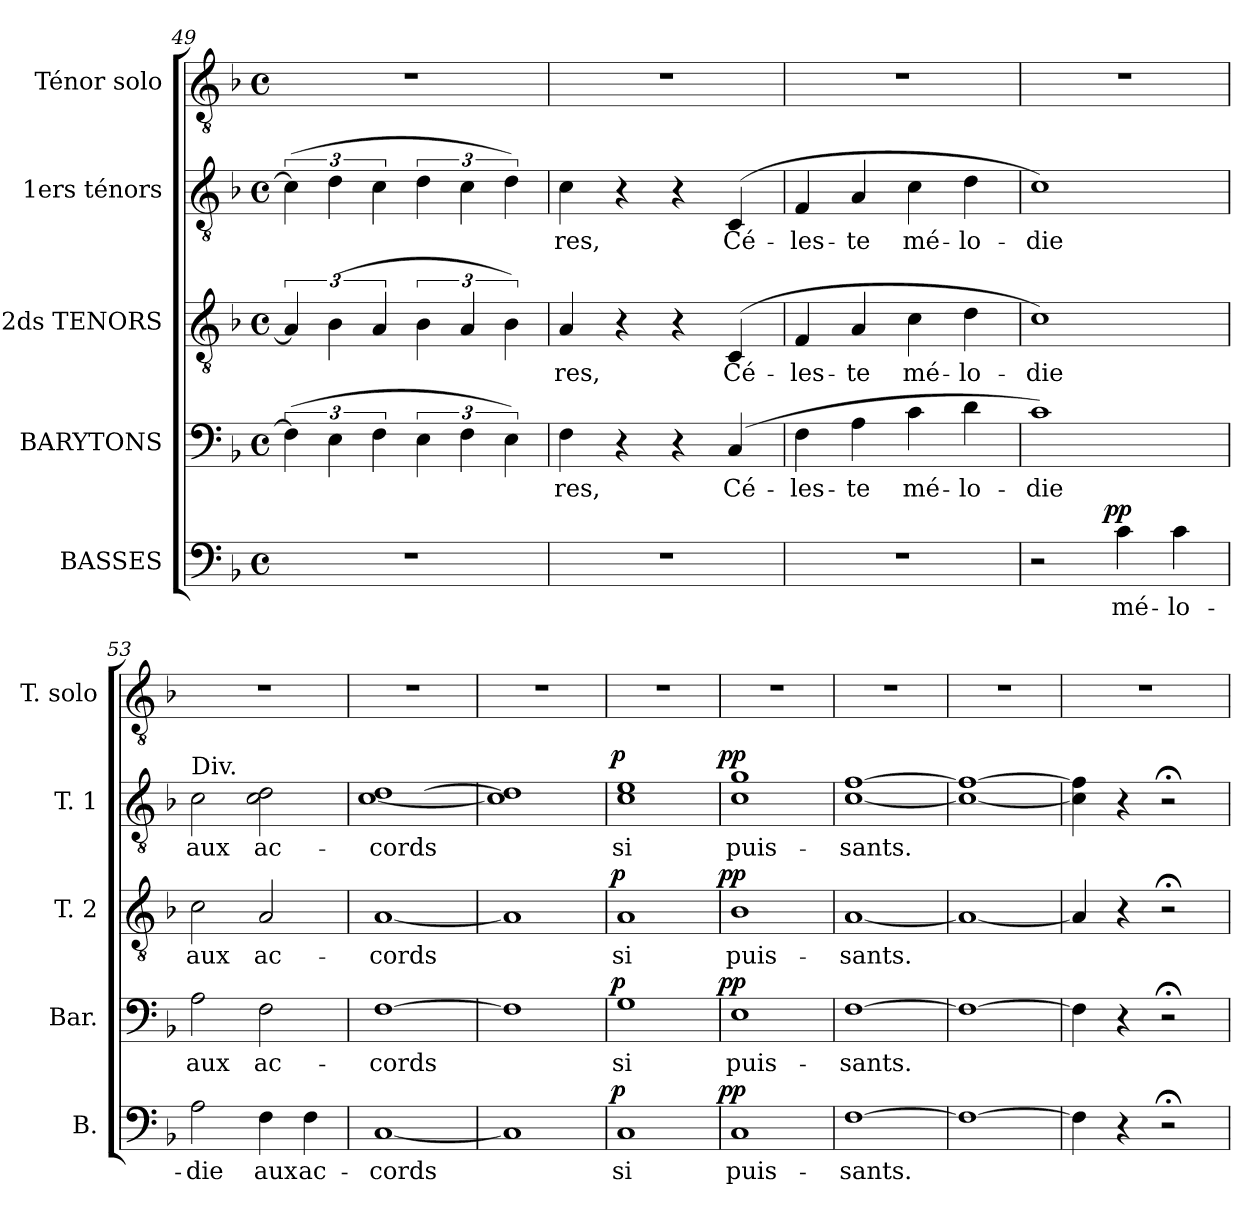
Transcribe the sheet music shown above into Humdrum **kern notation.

**kern	**text	**dynam	**kern	**text	**dynam	**kern	**text	**dynam	**kern	**text	**dynam	**kern
*part5	*part5	*part5	*part4	*part4	*part4	*part3	*part3	*part3	*part2	*part2	*part2	*part1
*staff5	*staff5	*staff5	*staff4	*staff4	*staff4	*staff3	*staff3	*staff3	*staff2	*staff2	*staff2	*staff1
*I"BASSES	*	*	*I"BARYTONS	*	*	*I"2ds TENORS	*	*	*I"1ers ténors	*	*	*I"Ténor solo
*I'B.	*	*	*I'Bar.	*	*	*I'T. 2	*	*	*I'T. 1	*	*	*I'T. solo
*clefF4	*	*	*clefF4	*	*	*clefGv2	*	*	*clefGv2	*	*	*clefGv2
*k[b-]	*	*	*k[b-]	*	*	*k[b-]	*	*	*k[b-]	*	*	*k[b-]
*F:	*	*	*F:	*	*	*F:	*	*	*F:	*	*	*F:
*M4/4	*	*	*M4/4	*	*	*M4/4	*	*	*M4/4	*	*	*M4/4
*met(c)	*	*	*met(c)	*	*	*met(c)	*	*	*met(c)	*	*	*met(c)
=49	=49	=49	=49	=49	=49	=49	=49	=49	=49	=49	=49	=49
1r	.	.	(>6F\]	.	.	6A/]	.	.	(>6c\]	.	.	1r
.	.	.	6E\	.	.	(<6B-\	.	.	6d\	.	.	.
.	.	.	6F\	.	.	6A/	.	.	6c\	.	.	.
.	.	.	6E\	.	.	6B-\	.	.	6d\	.	.	.
.	.	.	6F\	.	.	6A/	.	.	6c\	.	.	.
.	.	.	6E\)	.	.	6B-\)	.	.	6d\)	.	.	.
=50	=50	=50	=50	=50	=50	=50	=50	=50	=50	=50	=50	=50
1r	.	.	4F\	res,	.	4A/	-res,	.	4c\	-res,	.	1r
.	.	.	4r	.	.	4r	.	.	4r	.	.	.
.	.	.	4r	.	.	4r	.	.	4r	.	.	.
.	.	.	(>4C/	Cé-	.	(>4C/	Cé-	.	(>4C/	Cé-	.	.
=51	=51	=51	=51	=51	=51	=51	=51	=51	=51	=51	=51	=51
1r	.	.	4F\	-les-	.	4F/	-les-	.	4F/	-les-	.	1r
.	.	.	4A\	-te	.	4A/	-te	.	4A/	-te	.	.
.	.	.	4c\	mé-	.	4c\	mé-	.	4c\	mé-	.	.
.	.	.	4d\	-lo-	.	4d\	-lo-	.	4d\	-lo-	.	.
=52	=52	=52	=52	=52	=52	=52	=52	=52	=52	=52	=52	=52
2r	.	.	1c)	-die	.	1c)	-die	.	1c)	-die	.	1r
!	!	!LO:DY:b:cj	!	!	!	!	!	!	!	!	!	!
4c\	mé-	pp	.	.	.	.	.	.	.	.	.	.
4c\	-lo-	.	.	.	.	.	.	.	.	.	.	.
!!LO:LB:g=z
=53	=53	=53	=53	=53	=53	=53	=53	=53	=53	=53	=53	=53
!	!	!	!	!	!	!	!	!	!LO:TX:a:t=Div.	!	!	!
2A\	-die	.	2A\	aux	.	2c\	aux	.	2c\	aux	.	1r
4F\	aux	.	2F\	ac-	.	2A/	ac-	.	2c\ 2d\	ac-	.	.
4F\	ac-	.	.	.	.	.	.	.	.	.	.	.
=54	=54	=54	=54	=54	=54	=54	=54	=54	=54	=54	=54	=54
[1C	-cords	.	[1F	-cords	.	[1A	-cords	.	[1c [1d	-cords	.	1r
=55	=55	=55	=55	=55	=55	=55	=55	=55	=55	=55	=55	=55
1C]	.	.	1F]	.	.	1A]	.	.	1c] 1d]	.	.	1r
=56	=56	=56	=56	=56	=56	=56	=56	=56	=56	=56	=56	=56
!	!	!LO:DY:a:cj	!	!	!LO:DY:a:cj	!	!	!LO:DY:a:cj	!	!	!LO:DY:a:cj	!
1C	si	p	1G	si	p	1A	si	p	1c 1e	si	p	1r
=57	=57	=57	=57	=57	=57	=57	=57	=57	=57	=57	=57	=57
!	!	!LO:DY:a:cj	!	!	!LO:DY:a:cj	!	!	!LO:DY:a:cj	!	!	!LO:DY:a:cj	!
1C	puis-	pp	1E	puis-	pp	1B-	puis-	pp	1c 1g	puis-	pp	1r
=58	=58	=58	=58	=58	=58	=58	=58	=58	=58	=58	=58	=58
[1F	-sants.	.	[1F	-sants.	.	[1A	-sants.	.	[1c [1f	-sants.	.	1r
=59	=59	=59	=59	=59	=59	=59	=59	=59	=59	=59	=59	=59
1F_	.	.	1F_	.	.	1A_	.	.	1c_ 1f_	.	.	1r
=60	=60	=60	=60	=60	=60	=60	=60	=60	=60	=60	=60	=60
4F\]	.	.	4F\]	.	.	4A/]	.	.	4c]\ 4f]\	.	.	1r
4r	.	.	4r	.	.	4r	.	.	4r	.	.	.
2r;<	.	.	2r;<	.	.	2r;<	.	.	2r;<	.	.	.
=	=	=	=	=	=	=	=	=	=	=	=	=
*-	*-	*-	*-	*-	*-	*-	*-	*-	*-	*-	*-	*-
